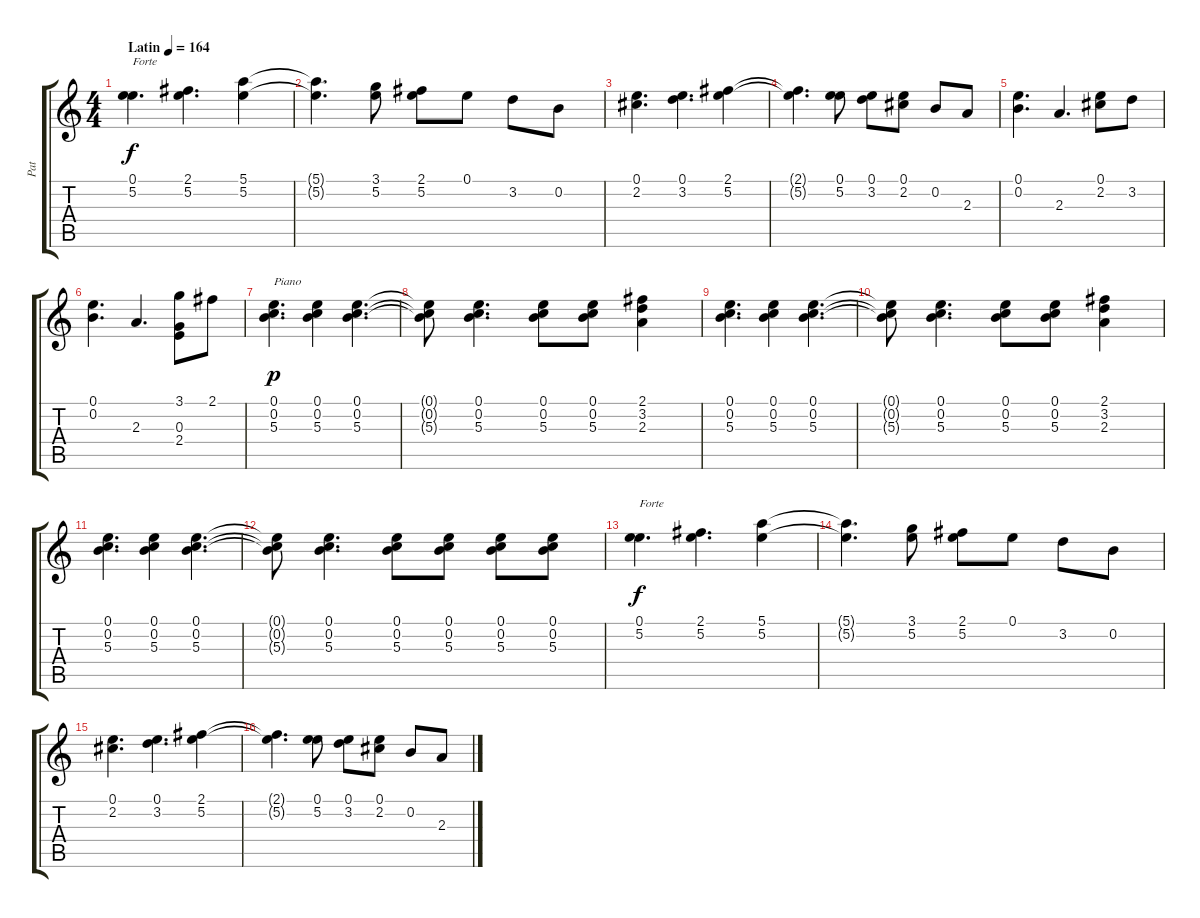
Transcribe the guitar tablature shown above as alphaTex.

\track ("Pat" "Pat") {instrument acousticguitarsteel}
\staff {score tabs}
\tuning (E4 B3 G3 D3 A2 E2) {hide}
\ts (4 4)
\tempo (164 "Latin")
\clef g2
\ks c
(0.1 5.2).4{d txt "Forte" dy f instrument acousticguitarsteel} (2.1 5.2).4{d} (5.1 5.2).4 |
(5.1{t} 5.2{t}).4{d} (3.1 5.2).8 (2.1 5.2).8 0.1.8 3.2.8 0.2.8 |
(0.1 2.2).4{d} (0.1 3.2).4{d} (2.1 5.2).4 |
(2.1{t} 5.2{t}).4{d} (0.1 5.2).8 (0.1 3.2).8 (0.1 2.2).8 0.2.8 2.3.8 |
(0.1 0.2).4{d} 2.3.4{d} (0.1 2.2).8 3.2.8 |
(0.1 0.2).4{d} 2.3.4{d} (3.1 0.3 2.4).8 2.1.8 |
(0.1 0.2 5.3).4{d txt "Piano" dy p} (0.1 0.2 5.3).4 (0.1 0.2 5.3).4{d} |
(0.1{t} 0.2{t} 5.3{t}).8 (0.1 0.2 5.3).4{d} (0.1 0.2 5.3).8 (0.1 0.2 5.3).8 (2.1 3.2 2.3).4 |
(0.1 0.2 5.3).4{d} (0.1 0.2 5.3).4 (0.1 0.2 5.3).4{d} |
(0.1{t} 0.2{t} 5.3{t}).8 (0.1 0.2 5.3).4{d} (0.1 0.2 5.3).8 (0.1 0.2 5.3).8 (2.1 3.2 2.3).4 |
(0.1 0.2 5.3).4{d} (0.1 0.2 5.3).4 (0.1 0.2 5.3).4{d} |
(0.1{t} 0.2{t} 5.3{t}).8 (0.1 0.2 5.3).4{d} (0.1 0.2 5.3).8 (0.1 0.2 5.3).8 (0.1 0.2 5.3).8 (0.1 0.2 5.3).8 |
(0.1 5.2).4{d txt "Forte" dy f} (2.1 5.2).4{d} (5.1 5.2).4 |
(5.1{t} 5.2{t}).4{d} (3.1 5.2).8 (2.1 5.2).8 0.1.8 3.2.8 0.2.8 |
(0.1 2.2).4{d} (0.1 3.2).4{d} (2.1 5.2).4 |
(2.1{t} 5.2{t}).4{d} (0.1 5.2).8 (0.1 3.2).8 (0.1 2.2).8 0.2.8 2.3.8
